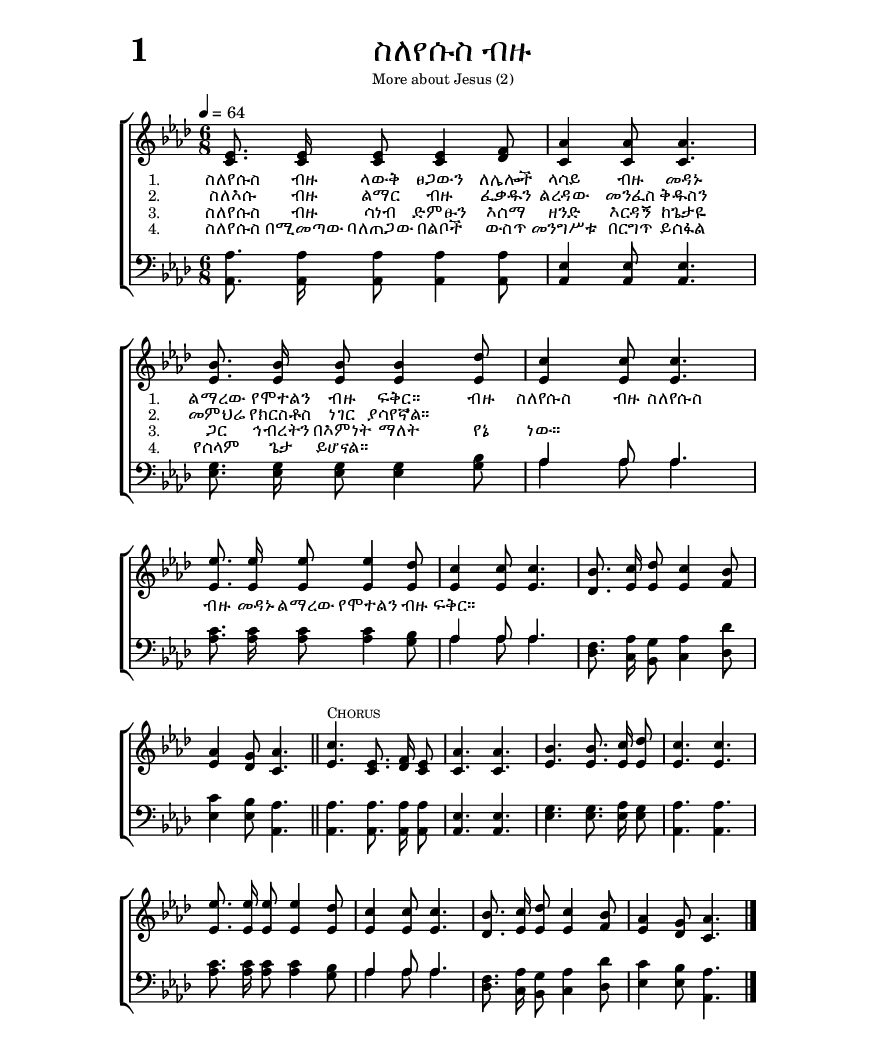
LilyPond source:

\version "2.18.2"
#(ly:set-option 'point-and-click #f)
\include "../Lib/LyricsCommon.ly"
AVerseA = \lyricmode {  \set lyricMelismaAlignment = #CENTER \set shortVocalName = \markup {\right-align "1."} \set vocalName = \markup {\right-align "1."}
  ስለየሱስ  ብዙ  ላውቅ
  ፀጋውን  ለሌሎች  ላሳይ
  ብዙ  መዳኑ  ልማረው
  የሞተልን  ብዙ  ፍቅር።  \set lyricMelismaAlignment = #CENTER \set shortVocalName = \markup {\right-align ""} \set vocalName = \markup {\right-align ""}
  ብዙ  ስለየሱስ
  ብዙ  ስለየሱስ
  ብዙ  መዳኑ  ልማረው
  የሞተልን  ብዙ  ፍቅር።  \set lyricMelismaAlignment = #CENTER \set shortVocalName = \markup {\right-align ""} \set vocalName = \markup {\right-align ""}
 \set lyricMelismaAlignment = #CENTER \set shortVocalName = \markup {\right-align ""} \set vocalName = \markup {\right-align ""} }
AVerseAAlt = \lyricmode { 
 \set lyricMelismaAlignment = #CENTER \set shortVocalName = \markup {\right-align ""} \set vocalName = \markup {\right-align ""} }
AVerseB = \lyricmode {  \set lyricMelismaAlignment = #CENTER \set shortVocalName = \markup {\right-align "2."} \set vocalName = \markup {\right-align "2."}
  ስለእሱ  ብዙ  ልማር
  ብዙ  ፈቃዱን  ልረዳው
  መንፈስ  ቅዱስን  መምህሬ
  የክርስቶስ  ነገር  ያሳየኛል።  \set lyricMelismaAlignment = #CENTER \set shortVocalName = \markup {\right-align ""} \set vocalName = \markup {\right-align ""}
 \set lyricMelismaAlignment = #CENTER \set shortVocalName = \markup {\right-align ""} \set vocalName = \markup {\right-align ""} }
AVerseBAlt = \lyricmode { 
 \set lyricMelismaAlignment = #CENTER \set shortVocalName = \markup {\right-align ""} \set vocalName = \markup {\right-align ""} }
AVerseC = \lyricmode {  \set lyricMelismaAlignment = #CENTER \set shortVocalName = \markup {\right-align "3."} \set vocalName = \markup {\right-align "3."}
  ስለየሱስ  ብዙ  ሳነብ
  ድምፁን  እሰማ  ዘንድ  እርዳኝ
  ከጌታዬ  ጋር  ኅብረትን
  በእምነት  ማለት  የኔ  ነው።  \set lyricMelismaAlignment = #CENTER \set shortVocalName = \markup {\right-align ""} \set vocalName = \markup {\right-align ""}
 \set lyricMelismaAlignment = #CENTER \set shortVocalName = \markup {\right-align ""} \set vocalName = \markup {\right-align ""} }
AVerseCAlt = \lyricmode { 
 \set lyricMelismaAlignment = #CENTER \set shortVocalName = \markup {\right-align ""} \set vocalName = \markup {\right-align ""} }
AVerseD = \lyricmode {  \set lyricMelismaAlignment = #CENTER \set shortVocalName = \markup {\right-align "4."} \set vocalName = \markup {\right-align "4."}
  ስለየሱስ  በሚመጣው
  ባለጠጋው  በልቦች  ውስጥ
  መንግሥቱ  በርግጥ  ይሰፋል
  የሰላም  ጌታ  ይሆናል።
 \set lyricMelismaAlignment = #CENTER \set shortVocalName = \markup {\right-align ""} \set vocalName = \markup {\right-align ""} }
AVerseDAlt = \lyricmode { 
 \set lyricMelismaAlignment = #CENTER \set shortVocalName = \markup {\right-align ""} \set vocalName = \markup {\right-align ""} }
AVerseAll = { \AVerseA \AVerseB \AVerseC \AVerseD }

chorusStr = Chorus
\include "../Lib/MusicCommon.ly"
GZZDDxBMusicGlobal = { 
    \set Staff.autoBeaming = ##f
\numericTimeSignature

    \set Score.tempoHideNote = ##t
    \tempo 4 = 64
    \time 6/8
    \key as \major
    
}
GZZDDxBMusicRHA = \relative c'{ \GZZDDxBMusicGlobal \clef "treble"
    ees8. ees16 ees8 ees4 f8 | %1
aes4 aes8 aes4. | %2
bes8. bes16 bes8 bes4 des8 | c4 c8 c4. | %4
ees8. ees16 ees8 ees4 des8 | c4 c8 c4. | %6
bes8. c16 des8 c4 bes8 | %7
aes4 g8 aes4. \cbp | %8
c \postCho ees,8. f16 ees8 | %9
\nbp aes4. aes | bes bes8. c16 des8 | %11
\nbp c4. c | ees8. ees16 ees8 ees4 des8 | %13
c4 c8 c4. | bes8. c16 des8 c4 bes8 aes4 g8 aes4. \he
}
GZZDDxBMusicRHB = \relative c'{ \GZZDDxBMusicGlobal \clef "treble"
    c8. c16 c8 c4 des8 | c4 c8 c4. | %2
ees8. ees16 ees8 ees4 ees8 | %3
ees4 ees8 ees4. | %4
ees8. ees16 ees8 ees4 ees8 | %5
ees4 ees8 ees4. | %6
des8. ees16 ees8 ees4 f8 | ees4 des8 c4. | %8
ees c8. des16 c8 | c4. c | %10
ees ees8. ees16 ees8 | ees4. ees | %12
ees8. ees16 ees8 ees4 ees8 | %13
ees4 ees8 ees4. | %14
des8. ees16 ees8 ees4 f8 ees4 des8 c4.
}
GZZDDxBMusicRH =  \partcombine #'(2 . 20)  \GZZDDxBMusicRHA \GZZDDxBMusicRHB
GZZDDxBMusicLHA = \relative c{ \GZZDDxBMusicGlobal \clef "bass"
    aes'8. aes16 aes8 aes4 aes8 | %1
ees4 ees8 ees4. | %2
g8. g16 g8 g4 bes8 \pcAO | %3
aes4 \pcAO aes8 \pcAO aes4. | %4
c8. c16 c8 c4 bes8 \pcAO | %5
aes4 \pcAO aes8 \pcAO aes4. | %6
f8. aes16 g8 aes4 des8 | c4 bes8 aes4. | %8
aes aes8. aes16 aes8 | ees4. ees | %10
g g8. aes16 g8 | aes4. aes | %12
c8. c16 c8 c4 bes8 \pcAO | %13
aes4 \pcAO aes8 \pcAO aes4. | %14
f8. aes16 g8 aes4 des8 c4 bes8 aes4.
}
GZZDDxBMusicLHB = \relative c{ \GZZDDxBMusicGlobal \clef "bass"
    aes8. aes16 aes8 aes4 aes8 | %1
aes4 aes8 aes4. | %2
ees'8. ees16 ees8 ees4 g8 | %3
aes4 aes8 aes4. | %4
aes8. aes16 aes8 aes4 g8 | %5
aes4 aes8 aes4. | des,8. c16 bes8 c4 des8 | %7
ees4 ees8 aes,4. | aes aes8. aes16 aes8 | %9
aes4. aes | ees' ees8. ees16 ees8 | %11
aes,4. aes | aes'8. aes16 aes8 aes4 g8 | %13
aes4 aes8 aes4. | des,8. c16 bes8 c4 des8 ees4 ees8 aes,4.
}
GZZDDxBMusicLH =  \partcombine #'(2 . 20)  \GZZDDxBMusicLHA \GZZDDxBMusicLHB
GZZDDxBMusicLyrics = \relative c''''{ \GZZDDxBMusicGlobal \clef "treble"
    \hideNotes \voiceFour c8. c16 c8 c4 c8 c4 c8 c4. c8. c16 c8 c4 c8 c4 c8 c4. c8. c16 c8 c4 c8 c4 c8 c4. c8. c16 c8 c4 c8 c4 c8 c4. c4. c8. c16 c8 c4. c4. c4. c8. c16 c8 c4. c4. c8. c16 c8 c4 c8 c4 c8 c4. c8. c16 c8 c4 c8 c4 c8 c4.
}


\version "2.18.2"
\paper {
  indent = 0\mm
  ragged-bottom = ##f
  ragged-last-bottom = ##f
  ragged-last = ##f
  ragged-right = ##f
  oddFooterMarkup = \markup ""
  evenFooterMarkup = \markup ""
  print-all-headers = ##t
  print-page-number = ##f
  auto-first-page-number = ##f
  blank-page-penalty = 5 %5
  blank-last-page-penalty = 0 %0
  blank-after-score-page-penalty = 4 %2
  system-system-spacing =  #'((basic-distance . 7)  (padding . 2) (stretchability . 60) (minimum-distance . 3))
  score-system-spacing = #'((basic-distance . 9) (minimum-distance . 4) (padding . 1) (stretchability . 120))
  markup-system-spacing = #'((basic-distance . 5) (padding . 2) (stretchability . 20) (minimum-distance .  2))
  score-markup-spacing = #'((basic-distance . 6) (padding . 1) (stretchability . 100)(minimum-distance . 2))
  markup-markup-spacing = #'((basic-distance . 1) (padding . 0.5) (stretchability . 20)(minimum-distance . 0.5))
  top-system-spacing = #'((basic-distance . 0) (minimum-distance . 0) (padding . 0.5)(stretchability . 20))
  top-markup-spacing = #'((basic-distance . 0) (minimum-distance . 0) (padding . 0.5)(stretchability . 20))
  last-bottom-spacing =  #'((basic-distance . 0.1)  (padding . 0.5) (stretchability . 60) (minimum-distance . 0))
}
#(define space-set
  (list->char-set (string->list ".?-;,:â€œâ€?â€˜â€™â€“â€” */()[]{}|<>!`~&â€¦’")))
%  (list->char-set (string->list ".?-;,:” */()[]{}|<>!`~&¦’")))
#(define (width grob text-string)
  (let* ((layout (ly:grob-layout grob))
         (props
          (ly:grob-alist-chain
           grob
           (ly:output-def-lookup layout 'text-font-defaults)))
         (X-extent (ly:stencil-extent
                    (ly:text-interface::interpret-markup layout props
                     (markup text-string)) X)))
   (if (interval-empty? X-extent)
    0 (cdr X-extent))))
#(define (center-on-word grob)
  (let* ((text (ly:grob-property-data grob 'text))
         (syllable (if (string? text) text ""))
         (word-position
          (if (integer? (string-skip syllable space-set))
           (string-skip syllable space-set)
           0))
         (word-end
          (if (integer? (string-skip-right syllable space-set))
           (+ (string-skip-right syllable space-set) 1)
           (string-length syllable)))
         (preword (substring syllable 0 word-position))
         (word (substring syllable word-position word-end))
         (preword-width (if (string? text) (width grob preword) 0))
         (word-width (if (string? text) (width grob word) (width grob text)))
         (notehead (ly:grob-parent grob X))
         (refp (ly:grob-common-refpoint notehead grob X))
         (note-extent (ly:grob-extent notehead refp X))
         (note-width (- (cdr note-extent) (car note-extent))))
   (if (= -1 (ly:grob-property-data grob 'self-alignment-X))
    (- 0 preword-width)
    (- (/ (- note-width word-width) 2) preword-width))))
\layout {
  \context {
    \Lyrics
%    \override LyricText #'X-offset = #center-on-word
  }
}
\layout {
  \context {
    \Score
    % disabled for debugging
    \remove "Bar_number_engraver"
  }
 \context {
        \Lyrics
        %minimumVerticalExtent = #'(10 . 10)
  }
}

#(set! paper-alist (cons '("my size" . (cons (* 148 mm) (* 210 mm))) paper-alist))
#(set-default-paper-size "my size")
#(set-global-staff-size 14.4) 

\layout {
  ragged-right = ##f
  \context {
  \Lyrics
  %\override LyricText #'font-name = #"Times New Roman"
  %\override LyricText #'font-name = #"Bitstream Vera Sans"
  \override LyricText #'font-name = #"Nyala"
  %\override LyricText #'font-size = #+1
  %\override LyricText #'font-series = #'bold
  %\override LyricText #'font-series = #'medium-bold
  %\override LyricText #'font-shape = #'italic
  }
}
\paper {

  two-sided = ##t 
  indent = 0 \mm 

 page-breaking = #ly:page-turn-breaking
% annotate-spacing = ##t
  top-margin = 20\mm
  bottom-margin=20\mm
  inner-margin = 22\mm
  outer-margin = 20\mm
  system-system-spacing =  #'((basic-distance . 6)  (padding . 1) (stretchability . 60) (minimum-distance . 4))
  score-markup-spacing = #'((basic-distance . 8) (padding . 2) (stretchability . 120)(minimum-distance . 4))  
  markup-system-spacing = #'((basic-distance . 6) (padding . 1) (stretchability . 40) (minimum-distance .  3))
  score-system-spacing = #'((basic-distance . 6) (minimum-distance . 1) (padding . 2) (stretchability . 60))  
  markup-markup-spacing = #'((basic-distance . 0) (minimum-distance . 0) (padding . 0) (stretchability . 0))
}
\version "2.18.2"
staffSetup = {  \set Staff.minimumPageTurnLength = #(ly:make-moment 10 1)
        \override Staff.BarLine #'allow-span-bar  = ##f
        \set Staff.printPartCombineTexts = ##f}
breatheA = {
  \override BreathingSign #'text = \markup { \bold \roman \raise #1 \fontsize #3 "," }
  \breathe}
breatheB = {
  \override BreathingSign #'text = \markup { \roman \raise #1 \fontsize #2 "," }
  \breathe}
intro = {
  \override BreathingSign #'text = \markup { \bold \roman \fontsize #2 "*" }
  \breathe}
introA = {
  \override BreathingSign #'text = \markup { \bold \roman \raise #1 \fontsize #3 "," \fontsize #2 "*" }
  \breathe}
introB = {
  \override BreathingSign #'text = \markup { \roman \raise #1 \fontsize #2 "," \bold  \fontsize #2 "*" }
  \breathe}
blankBreak = { \bar "" \break }
final = { \bar "|." \break }
doubleBar = { \bar "||" }
ref = \markup { \italic \sans \bold \small \center-align "Chorus" }
j = \partcombineChords
auto = \partcombineAutomatic
u = \partcombineApart


\bookpart {
\version "2.18.2"
\paper {
      page-breaking = #ly:page-turn-breaking
}

\markup \column{
    \justify-line {
        \fontsize #6 \bold {1}
        \fontsize #6 \center-align \line {ስለየሱስ ብዙ}
        \null
    }
    \justify-line {
        \null\fontsize #-1 \center-align \line {More about Jesus (2)}\null
    }
    \vspace #-10
}
\noPageBreak
\score { <<
    \context StaffGroup = AStaffGroup <<
        \context Staff = AStaffRH <<
            \override Staff.BarLine #'allow-span-bar  = ##f
            \set Staff.printPartCombineTexts = ##f
            \context NullVoice = AVoiceLyrics \GZZDDxBMusicLyrics
            \context Voice = AVoiceRH \GZZDDxBMusicRH
        >>
        \new Lyrics  = ALyricsA
        \new Lyrics = ALyricsAAlt
        \new Lyrics  = ALyricsB
        \new Lyrics = ALyricsBAlt
        \new Lyrics  = ALyricsC
        \new Lyrics = ALyricsCAlt
        \new Lyrics  = ALyricsD
        \new Lyrics = ALyricsDAlt
        \context Staff = AStaffLH <<
            \set Staff.printPartCombineTexts = ##f
            \context Voice = AVoiceLH \GZZDDxBMusicLH
        >>
        \context Lyrics = ALyricsA \lyricsto AVoiceLyrics \AVerseA
        \context Lyrics = ALyricsAAlt \lyricsto AVoiceLyrics \AVerseAAlt
        \context Lyrics = ALyricsB \lyricsto AVoiceLyrics \AVerseB
        \context Lyrics = ALyricsBAlt \lyricsto AVoiceLyrics \AVerseBAlt
        \context Lyrics = ALyricsC \lyricsto AVoiceLyrics \AVerseC
        \context Lyrics = ALyricsCAlt \lyricsto AVoiceLyrics \AVerseCAlt
        \context Lyrics = ALyricsD \lyricsto AVoiceLyrics \AVerseD
        \context Lyrics = ALyricsDAlt \lyricsto AVoiceLyrics \AVerseDAlt

    >>
    \version "2.18.2"
\override Score.TimeSignature #'style = #'() %%makes timesigs always numerical
\override SpacingSpanner #'common-shortest-duration = #(ly:make-moment 1 1)
\override SpacingSpanner #'packed-spacing = ##t
\override Score.ChordName #'font-family = #'roman
\set Score.tempoHideNote = ##f

>>
\version "2.18.2"
\layout {
      \context {
          \Lyrics
          \override InstrumentName #'X-offset = #4.1
          \override InstrumentName #'font-size = #-0.5
\override VerticalAxisGroup.nonstaff-nonstaff-spacing = #'((basic-distance . 2.5)  (padding . 0) (stretchability . 20) (minimum-distance . 2.2))
\override VerticalAxisGroup.nonstaff-relatedstaff-spacing = #'((basic-distance . 3)  (padding . 1) (stretchability . 20) (minimum-distance . 2))
\override VerticalAxisGroup.nonstaff-unrelatedstaff-spacing = #'((basic-distance . 2.5)  (padding . 1) (stretchability . 20) (minimum-distance . 2.2))
      }
}

}

}
